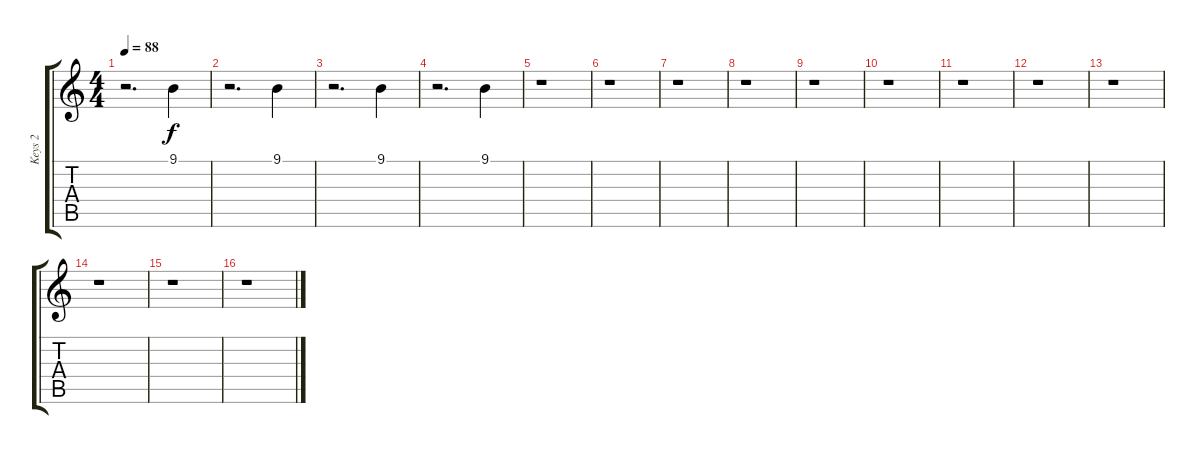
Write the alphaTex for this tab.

\track ("Keys 2" "Keys 2") {instrument sitar}
\staff {score tabs}
\tuning (D4 A3 F3 C3 G2 C2) {hide}
\ts (4 4)
\tempo 88
\clef g2
\ks c
r.2{d dy f} 9.1.4 |
r.2{d} 9.1.4 |
r.2{d} 9.1.4 |
r.2{d} 9.1.4 |
r.1 |
r.1 |
r.1 |
r.1 |
r.1 |
r.1 |
r.1 |
r.1 |
r.1 |
r.1 |
r.1 |
r.1
